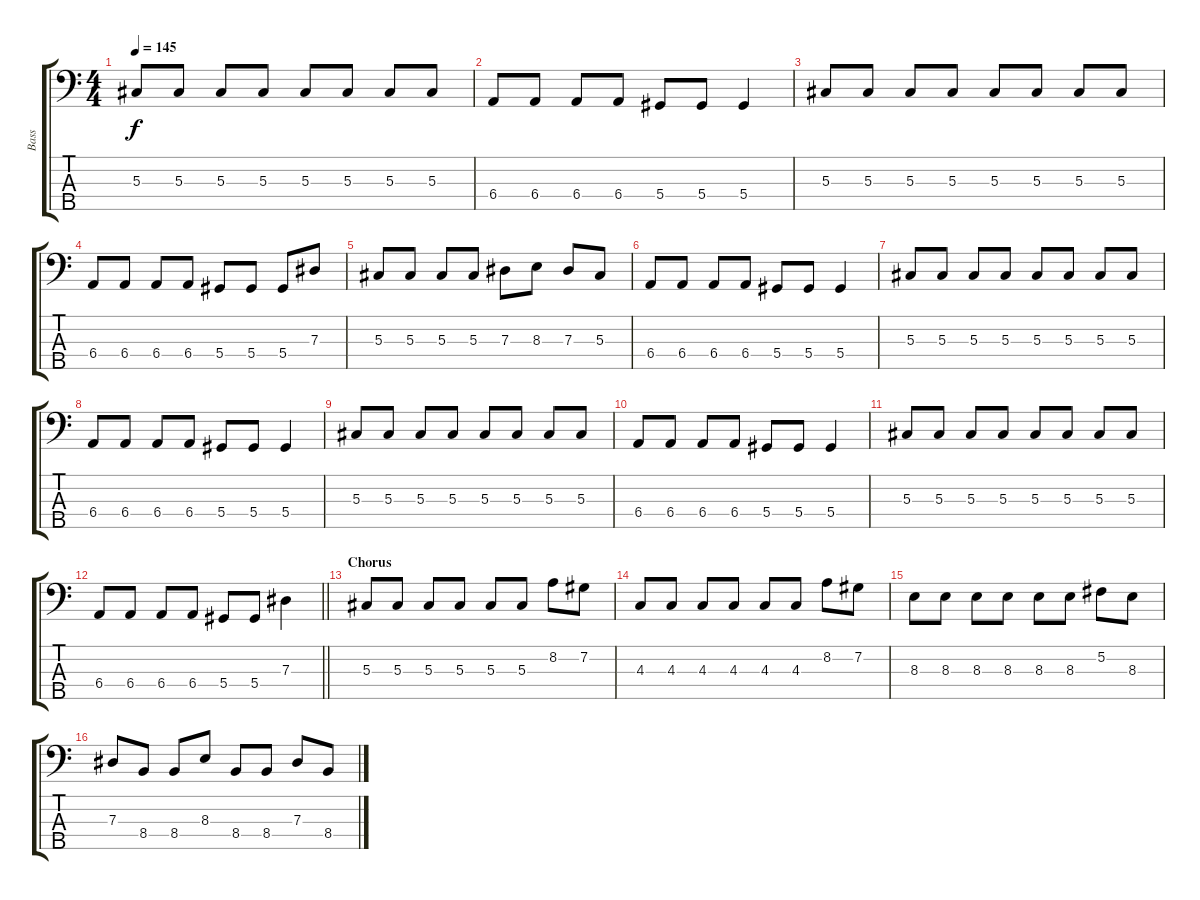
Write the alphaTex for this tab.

\track ("Bass" "Bass") {instrument electricbassfinger}
\staff {score tabs}
\tuning (Gb2 Db2 Ab1 Eb1 Bb0) {hide}
\ts (4 4)
\tempo 145
\clef f4
\ks c
5.3.8{dy f} 5.3.8 5.3.8 5.3.8 5.3.8 5.3.8 5.3.8 5.3.8 |
6.4.8 6.4.8 6.4.8 6.4.8 5.4.8 5.4.8 5.4.4 |
5.3.8 5.3.8 5.3.8 5.3.8 5.3.8 5.3.8 5.3.8 5.3.8 |
6.4.8 6.4.8 6.4.8 6.4.8 5.4.8 5.4.8 5.4.8 7.3.8 |
5.3.8 5.3.8 5.3.8 5.3.8 7.3.8 8.3.8 7.3.8 5.3.8 |
6.4.8 6.4.8 6.4.8 6.4.8 5.4.8 5.4.8 5.4.4 |
5.3.8 5.3.8 5.3.8 5.3.8 5.3.8 5.3.8 5.3.8 5.3.8 |
6.4.8 6.4.8 6.4.8 6.4.8 5.4.8 5.4.8 5.4.4 |
5.3.8 5.3.8 5.3.8 5.3.8 5.3.8 5.3.8 5.3.8 5.3.8 |
6.4.8 6.4.8 6.4.8 6.4.8 5.4.8 5.4.8 5.4.4 |
5.3.8 5.3.8 5.3.8 5.3.8 5.3.8 5.3.8 5.3.8 5.3.8 |
\barLineRight lightlight
6.4.8 6.4.8 6.4.8 6.4.8 5.4.8 5.4.8 7.3.4 |
\section ("" "Chorus")
5.3.8 5.3.8 5.3.8 5.3.8 5.3.8 5.3.8 8.2.8 7.2.8 |
4.3.8 4.3.8 4.3.8 4.3.8 4.3.8 4.3.8 8.2.8 7.2.8 |
8.3.8 8.3.8 8.3.8 8.3.8 8.3.8 8.3.8 5.2.8 8.3.8 |
7.3.8 8.4.8 8.4.8 8.3.8 8.4.8 8.4.8 7.3.8 8.4.8
